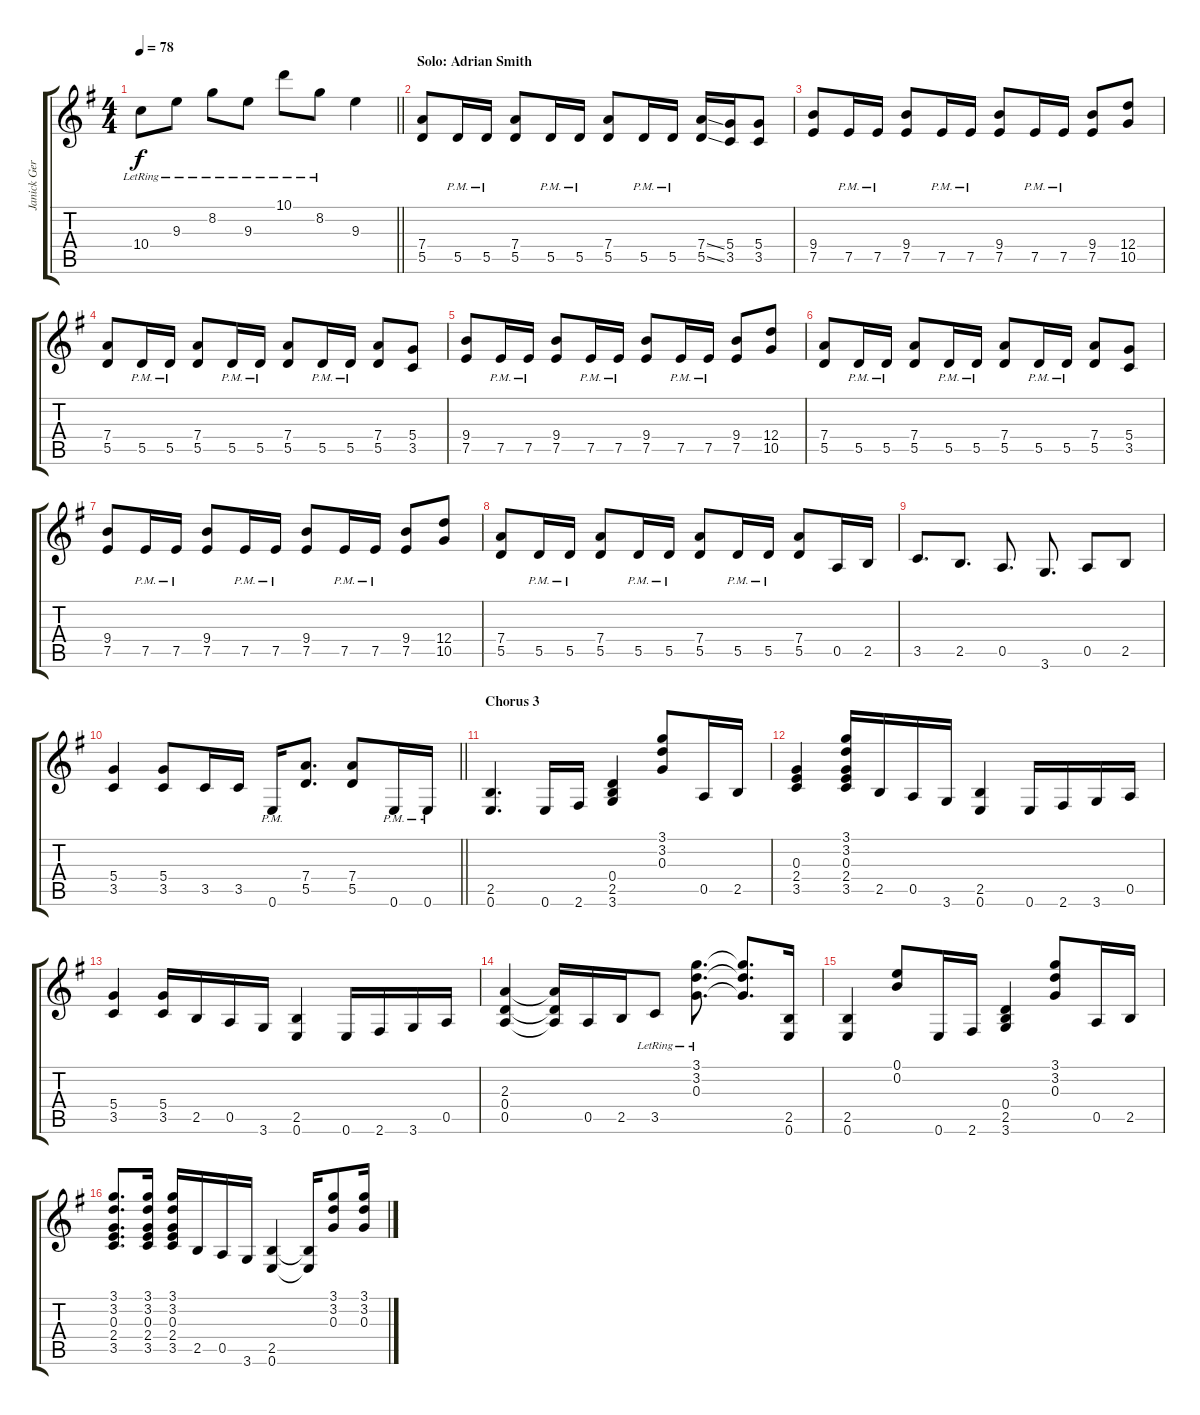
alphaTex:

\track ("Janick Gers" "Janick Ger") {instrument distortionguitar}
\staff {score tabs}
\tuning (E4 B3 G3 D3 A2 E2) {hide}
\ts (4 4)
\tempo 78
\clef g2
\barLineRight lightlight
\ks g
10.4{lr}.8{dy f} 9.3{lr}.8 8.2{lr}.8 9.3{lr}.8 10.1{lr}.8 8.2{lr}.8 9.3.4 |
\section ("" "Solo: Adrian Smith")
(7.4 5.5).8{instrument distortionguitar} 5.5{pm}.16 5.5{pm}.16 (7.4 5.5).8 5.5{pm}.16 5.5{pm}.16 (7.4 5.5).8 5.5{pm}.16 5.5{pm}.16 (7.4{ss} 5.5{ss}).16 (5.4 3.5).16 (5.4 3.5).8 |
(9.4 7.5).8 7.5{pm}.16 7.5{pm}.16 (9.4 7.5).8 7.5{pm}.16 7.5{pm}.16 (9.4 7.5).8 7.5{pm}.16 7.5{pm}.16 (9.4 7.5).8 (12.4 10.5).8 |
(7.4 5.5).8 5.5{pm}.16 5.5{pm}.16 (7.4 5.5).8 5.5{pm}.16 5.5{pm}.16 (7.4 5.5).8 5.5{pm}.16 5.5{pm}.16 (7.4 5.5).8 (5.4 3.5).8 |
(9.4 7.5).8 7.5{pm}.16 7.5{pm}.16 (9.4 7.5).8 7.5{pm}.16 7.5{pm}.16 (9.4 7.5).8 7.5{pm}.16 7.5{pm}.16 (9.4 7.5).8 (12.4 10.5).8 |
(7.4 5.5).8 5.5{pm}.16 5.5{pm}.16 (7.4 5.5).8 5.5{pm}.16 5.5{pm}.16 (7.4 5.5).8 5.5{pm}.16 5.5{pm}.16 (7.4 5.5).8 (5.4 3.5).8 |
(9.4 7.5).8 7.5{pm}.16 7.5{pm}.16 (9.4 7.5).8 7.5{pm}.16 7.5{pm}.16 (9.4 7.5).8 7.5{pm}.16 7.5{pm}.16 (9.4 7.5).8 (12.4 10.5).8 |
(7.4 5.5).8 5.5{pm}.16 5.5{pm}.16 (7.4 5.5).8 5.5{pm}.16 5.5{pm}.16 (7.4 5.5).8 5.5{pm}.16 5.5{pm}.16 (7.4 5.5).8 0.5.16 2.5.16 |
3.5.8{d} 2.5.8{d} 0.5.8{d} 3.6.8{d} 0.5.8 2.5.8 |
\barLineRight lightlight
(5.4 3.5).4 (5.4 3.5).8 3.5.16 3.5.16 0.6{pm}.16 (7.4 5.5).8{d} (7.4 5.5).8 0.6{pm}.16 0.6{pm}.16 |
\section ("" "Chorus 3")
(2.5 0.6).4{d} 0.6.16 2.6.16 (0.4 2.5 3.6).4 (3.1 3.2 0.3).8 0.5.16 2.5.16 |
(0.3 2.4 3.5).4 (3.1 3.2 0.3 2.4 3.5).16 2.5.16 0.5.16 3.6.16 (2.5 0.6).4 0.6.16 2.6.16 3.6.16 0.5.16 |
(5.4 3.5).4 (5.4 3.5).16 2.5.16 0.5.16 3.6.16 (2.5 0.6).4 0.6.16 2.6.16 3.6.16 0.5.16 |
(2.3 0.4 0.5).4 (2.3{t} 0.4{t} 0.5{t}).16 0.5.16 2.5.16 3.5{lr}.8 (3.1{lr} 3.2{lr} 0.3{lr}).8{d} (3.1{t} 3.2{t} 0.3{t}).8{d} (2.5 0.6).16 |
(2.5 0.6).4 (0.1 0.2).8 0.6.16 2.6.16 (0.4 2.5 3.6).4 (3.1 3.2 0.3).8 0.5.16 2.5.16 |
(3.1 3.2 0.3 2.4 3.5).8{d} (3.1 3.2 0.3 2.4 3.5).16 (3.1 3.2 0.3 2.4 3.5).16 2.5.16 0.5.16 3.6.16 (2.5 0.6).4 (2.5{t} 0.6{t}).16 (3.1 3.2 0.3).8 (3.1 3.2 0.3).16
